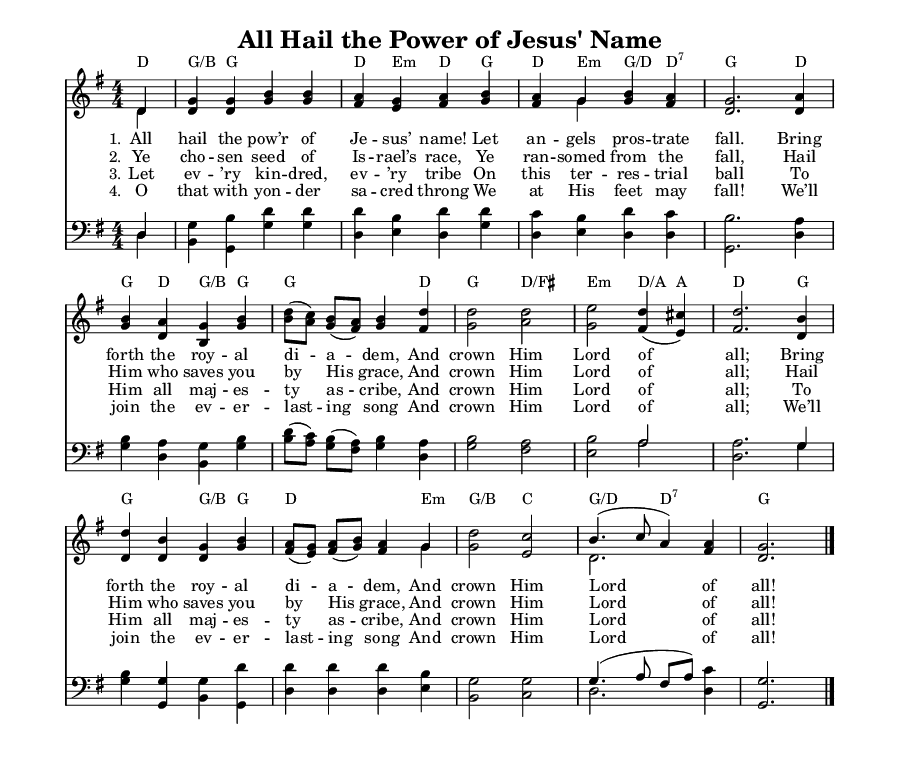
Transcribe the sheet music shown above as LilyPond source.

%%% REBEKAH IGNORE THIS SECTION

\version "2.19.12"
\include "predefined-guitar-fretboards.ly"

#(define pcvector '(2 . 12))

#(set! paper-alist (cons '("half letter" . (cons (* 5.5 in) (* 8.5 in))) paper-alist))
#(set! paper-alist (cons '("projector" . (cons (* 16 in) (* 9 in))) paper-alist))
#(set! paper-alist (cons '("hymn" . (cons (* 6 in) (* 9 in))) paper-alist))

\paper {
  
  print-page-number = ##f

  top-margin = 0.35\in
  bottom-margin = 0.3\in
  left-margin = 0.44\in
  right-margin = 0.44\in
  
}
#(set-default-paper-size "hymn")
#(set-global-staff-size 13.4)

%%%
%%% REBEKAH START HERE
%%%

\header {
  title = "All Hail the Power of Jesus' Name"
}

global = {
  \key g \major
  \time 4/4
  \numericTimeSignature
  \set Timing.beamExceptions = #'() % REBEKAH IGNORE
}


sopranoMusic = \relative c' { 
\partial 4
d4 g g b b a g a b a g b a g2. \bar ""
a4 b a g b d8( c) b( a) b4 d d2 d e d4( cis) d2. \bar ""
b4 d b g b a8( g) a( b) a4 g d'2 c b4.( c8 a4) a g2. 
\bar "|."
  
}
sopranoMusicRefrain = \relative c' {
}
altoMusic = \relative c' { 
d4 d d g g fis e fis g fis g g fis d2. 
d4 g d b g' b8( a) g( fis) g4 fis g2 a g fis4( e) fis2. 
d4 d d d g fis8( e) fis( g) fis4 g g2 e d2. fis4 d2. 
}
altoMusicRefrain = \relative c' { 
}
tenorMusic = \relative c { 
d4 g b d d d b d d c b d c b2. 
a4 b a g b d8( c) b( a) b4 a b2 a b a a2. 
g4 b g g d' d d d b g2 g g4.( a8 fis a) c4 g2. 
}
tenorMusicRefrain = \relative c' { 
}
bassMusic = \relative c {
d4 b g g' g d e d g d e d d g,2. 
d'4 g d b g' b8( a) g( fis) g4 d g2 fis e a d,2. 
g4 g g, b g d' d d e b2 c d2. d4 g,2.
}
bassMusicRefrain = \relative c { 
  
}
%%%%% LYRICS: %%%%%%
stanzaOne = \lyricmode {
  \set stanza = "1." 
  All hail the pow’r of Je -- sus’ name! Let an -- gels pros -- trate fall.
  Bring forth the roy -- al di -- a -- dem, And crown Him Lord of all;
  Bring forth the roy -- al di -- a -- dem, And crown Him Lord of all!
}
stanzaTwo = \lyricmode {
  \set stanza = "2."
  Ye cho -- sen seed of Is -- rael’s race, Ye ran -- somed from the fall,
  Hail Him who saves you by His grace, And crown Him Lord of all;
  Hail Him who saves you by His grace, And crown Him Lord of all!
  
}
stanzaThree = \lyricmode {
  \set stanza = "3."
  Let ev -- ’ry kin -- dred, ev -- ’ry tribe On this ter -- res -- trial ball
  To Him all maj -- es -- ty as -- cribe, And crown Him Lord of all;
  To Him all maj -- es -- ty as -- cribe, And crown Him Lord of all!
}
stanzaFour = \lyricmode {
  \set stanza = "4."
  O that with yon -- der sa -- cred throng We at His feet may fall! 
  We’ll join the ev -- er -- last -- ing song And crown Him Lord of all;
  We’ll join the ev -- er -- last -- ing song And crown Him Lord of all!
}
refrain = \lyricmode {

}
%REBEKAH: UNHIDE EXTRA STANZAS BELOW

chordMusic = \chordmode {
  d4 g/b g2. d4 e:m d g d e:m g/d d:7 g2.
  d4 g d g/b g g2. d4 g2 d/fis e:m d4/a a d2. 
  g4 g2 g4/b g d2. e4:m g2/b c g2/d d:7 g2.
}
%%%REBEKAH IGNORE:
chordNames = \chordmode { 
    \chordMusic
}
fretBoards = \chordmode { 
    \chordMusic
}
chordNamesStaff = \new ChordNames {
  \chordNames
}
fretBoardsStaff = \new FretBoards {
  \fretBoards
}


aligner = { \sopranoMusic \sopranoMusicRefrain }

%aligner = { \override Staff.ParenthesesItem.stencil = ##f \sopranoMusic \sopranoMusicRefrain}
%REBEKAH: CAN HIDE/UNHIDE THE BELOW WITH "%"
#(define showChordNamesStaff "hi")
%#(define showFretBoardsStaff "hi")

\score {
  <<
    #(cond ((defined? 'showChordNamesStaff) chordNamesStaff))
    #(cond ((defined? 'showFretBoardsStaff) fretBoardsStaff))
    
    \new Staff <<
      \global
      \new Voice = "sa" {
        \partcombine \pcvector \sopranoMusic \altoMusic
        \partcombine \pcvector \sopranoMusicRefrain \altoMusicRefrain
      }
      \new NullVoice = "aligner" {
        \aligner
      }
    >>


    %UNHIDE STANZAS HERE - IF NO REFRAIN, REMOVE FROM STANZA 2
    \new Lyrics \lyricsto "aligner" \stanzaOne 
    \new Lyrics \lyricsto "aligner" {\stanzaTwo}
    \new Lyrics \lyricsto "aligner" \stanzaThree
    \new Lyrics \lyricsto "aligner" \stanzaFour
   
   %%%
%%% REBEKAH STOP HERE
%%%
   
    \new Staff {
      \global
      \clef "bass"
      \partcombine \pcvector \tenorMusic \bassMusic
      \partcombine \pcvector \tenorMusicRefrain \bassMusicRefrain
    }
  >>

\midi {}

\layout {
  indent = 0
  \context {
    \Score
    \omit BarNumber
    \accepts NashvilleNumbers
  }
  \context {
    \Lyrics
    % Prevents lyrics from running too close together
    \override LyricSpace.minimum-distance = #0.6
    % Enforces hyphens
    \override LyricHyphen.minimum-distance = #1.0
    % Makes the text of lyrics a little smaller
    \override LyricText.font-size = #0.75
    % Makes the stanza number medium weight
    \override StanzaNumber.font-series = #'medium
    % Moves lines of lyrics a little closer together
    \override VerticalAxisGroup.nonstaff-nonstaff-spacing.minimum-distance = #2.5
  }
  \context {
    \ChordNames
    % Changes chord name font to roman instead of sans
    \override ChordName.font-family = #'roman
    % Shrinks default font size of chord names
    \override ChordName.font-size = #0
    % Adds the stanza number engraver (for Capo labels)
    \consists "Stanza_number_engraver"
    % Center-aligns the ChordName
    %\override ChordName.X-offset = #ly:self-alignment-interface::aligned-on-x-parent
    %\override ChordName.self-alignment-X = #CENTER
  }
  \context {
    \Staff
    % Thin out the staff line thickness a little bit
    % (keep in mind other element thicknesses are based on this measurement)
    \override StaffSymbol.thickness = #0.75
    % The thicker of two lines in a bar line
    \override BarLine.thick-thickness = #4.5
    % The thinner of two lines in a bar line (or a regular measure line)
    \override BarLine.hair-thickness = #1.5
    % Don't print the default partcombine text ("a2", etc)
    \override Staff.printPartCombineTexts = ##f
  }
}


}